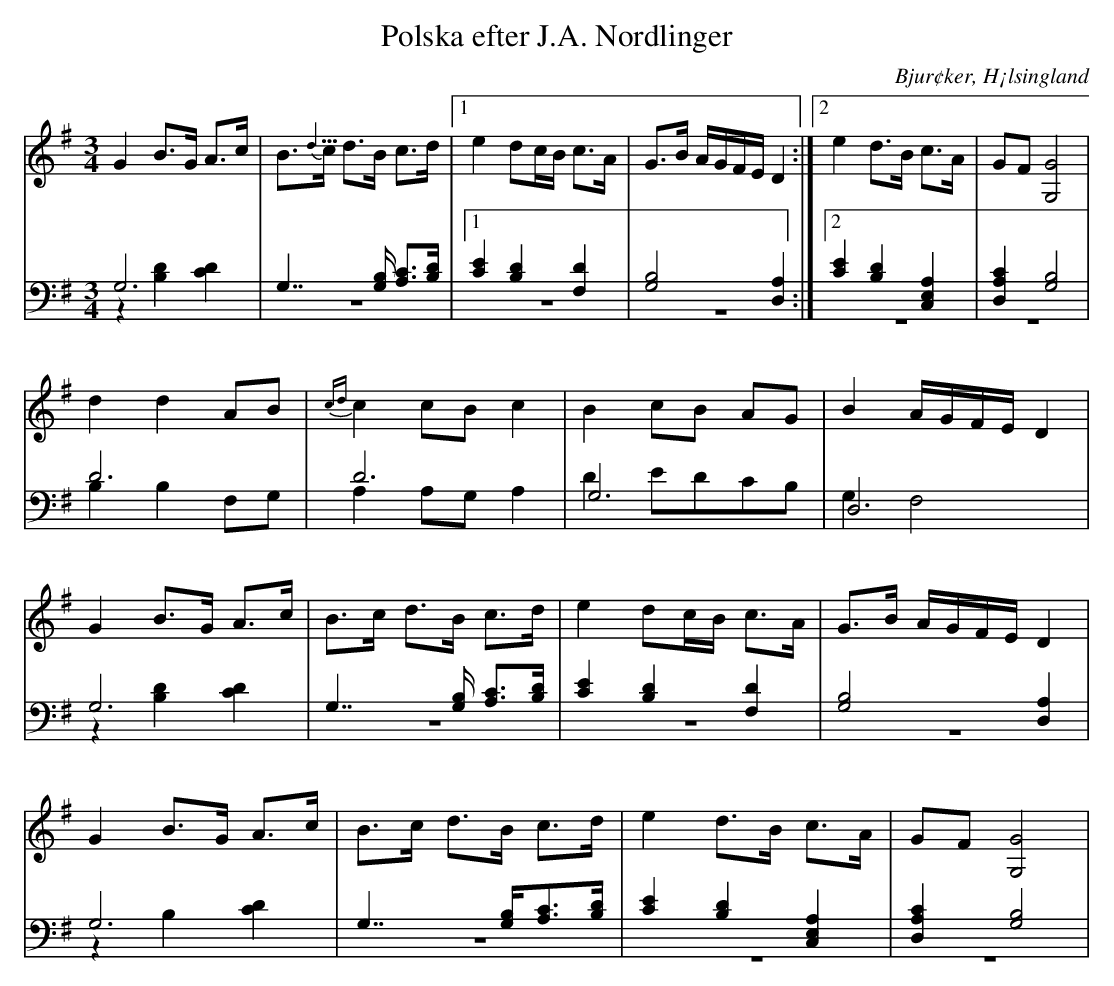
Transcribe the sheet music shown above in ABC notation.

X:1
T: Polska efter J.A. Nordlinger
O: Bjur¢ker, H¡lsingland
M: 3/4
L: 1/8
K: G
V:1
V:2
V:3 merge
V:1
G2 B>G A>c|B>{d5/2}c d>B c>d |1 e2 dc/B/ c>A| G>B A/G/F/E/ D2:|2 e2 d>B c>A|GF [G4G,4]  |
 d2 d2 AB|{cd}c2 cB c2|B2 cB AG|B2 A/G/F/E/ D2 |
G2 B>G A>c|B>c d>B c>d |e2 dc/B/ c>A|G>B A/G/F/E/ D2 |
G2 B>G A>c |B>c d>B c>d|e2 d>B c>A|GF [G,4G4] |
V:2 clef=bass
 G,6|G,7/2 [G,/B,/] [A,C]>[B,D]|1 [C2E2] [B,2D2] [F,2D2]| [G,4B,4] [D,2A,2]:|2 [C2E2] [B,2D2] [C,2E,2A,2]| [D,2A,2C2] [G,4B,4]|
D6 |D6 |G,6|D,6 |
G,6 | G,7/2 [G,/B,/] [A,C]>[B,D]| [C2E2] [B,2D2] [F,2D2]| [G,4B,4] [D,2A,2]|
G,6 |G,7/2 [G,/B,/][A,C]>[B,D]|[C2E2] [B,2D2] [C,2E,2A,2]|[D,2A,2C2] [G,4B,4] |
V:3 clef=bass
z2 [B,2D2] [C2D2]| z6|1 z6| z6:|2 z6|  z6|
B,2 B,2 F,G, |A,2 A,G, A,2 |D2 EDCB,|G,2 F,4 |
z2 [B,2D2] [C2D2]| z6 |z6 |z6|
z2 B,2 [C2D2] |z6|z6|z6|
